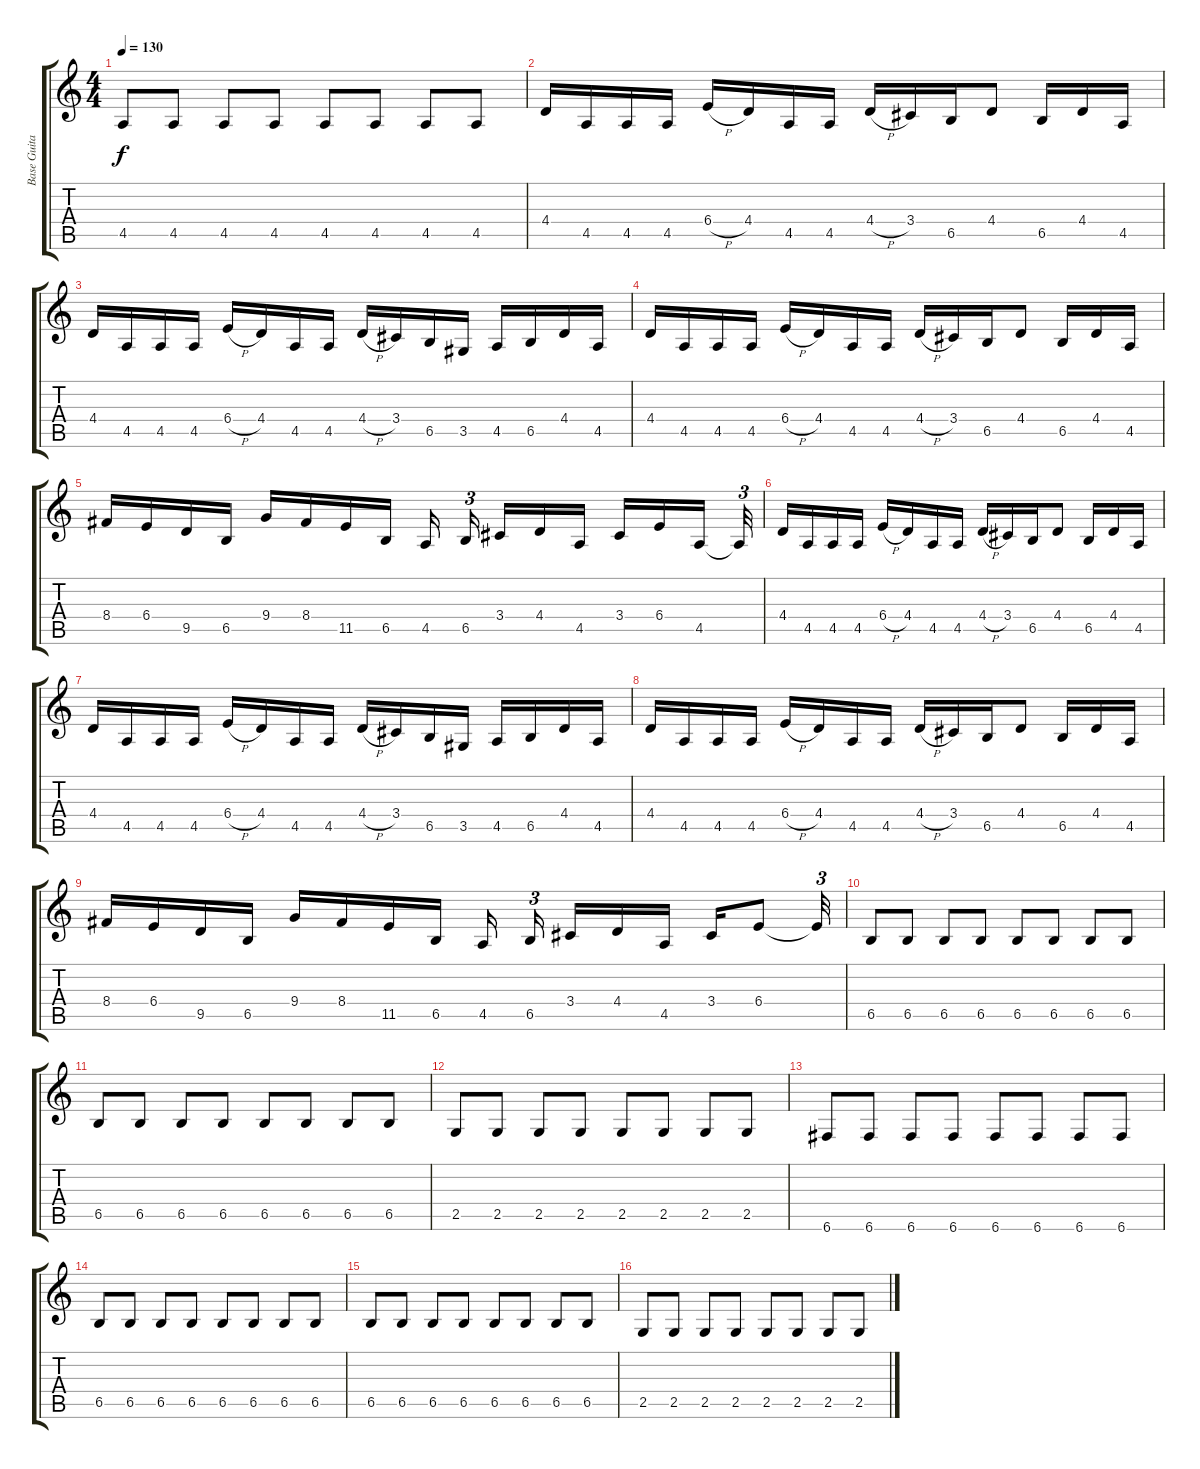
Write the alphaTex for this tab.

\track ("Base Guitar" "Base Guita") {instrument electricbassfinger}
\staff {score tabs}
\tuning (C4 G3 Eb3 Bb2 F2 C2) {hide}
\ts (4 4)
\tempo 130
\clef g2
\ks c
4.5.8{dy f} 4.5.8 4.5.8 4.5.8 4.5.8 4.5.8 4.5.8 4.5.8 |
4.4.16 4.5.16 4.5.16 4.5.16 6.4{h}.16 4.4.16 4.5.16 4.5.16 4.4{h}.16 3.4.16 6.5.16 4.4.8 6.5.16 4.4.16 4.5.16 |
4.4.16 4.5.16 4.5.16 4.5.16 6.4{h}.16 4.4.16 4.5.16 4.5.16 4.4{h}.16 3.4.16 6.5.16 3.5.16 4.5.16 6.5.16 4.4.16 4.5.16 |
4.4.16 4.5.16 4.5.16 4.5.16 6.4{h}.16 4.4.16 4.5.16 4.5.16 4.4{h}.16 3.4.16 6.5.16 4.4.8 6.5.16 4.4.16 4.5.16 |
8.4.16 6.4.16 9.5.16 6.5.16 9.4.16 8.4.16 11.5.16 6.5.16 4.5.16 6.5.16{tu (3 2)} 3.4.16 4.4.16 4.5.16 3.4.16 6.4.16 4.5.16 4.5{t}.32{tu (3 2)} |
4.4.16 4.5.16 4.5.16 4.5.16 6.4{h}.16 4.4.16 4.5.16 4.5.16 4.4{h}.16 3.4.16 6.5.16 4.4.8 6.5.16 4.4.16 4.5.16 |
4.4.16 4.5.16 4.5.16 4.5.16 6.4{h}.16 4.4.16 4.5.16 4.5.16 4.4{h}.16 3.4.16 6.5.16 3.5.16 4.5.16 6.5.16 4.4.16 4.5.16 |
4.4.16 4.5.16 4.5.16 4.5.16 6.4{h}.16 4.4.16 4.5.16 4.5.16 4.4{h}.16 3.4.16 6.5.16 4.4.8 6.5.16 4.4.16 4.5.16 |
8.4.16 6.4.16 9.5.16 6.5.16 9.4.16 8.4.16 11.5.16 6.5.16 4.5.16 6.5.16{tu (3 2)} 3.4.16 4.4.16 4.5.16 3.4.16 6.4.8 6.4{t}.32{tu (3 2)} |
6.5.8 6.5.8 6.5.8 6.5.8 6.5.8 6.5.8 6.5.8 6.5.8 |
6.5.8 6.5.8 6.5.8 6.5.8 6.5.8 6.5.8 6.5.8 6.5.8 |
2.5.8 2.5.8 2.5.8 2.5.8 2.5.8 2.5.8 2.5.8 2.5.8 |
6.6.8 6.6.8 6.6.8 6.6.8 6.6.8 6.6.8 6.6.8 6.6.8 |
6.5.8 6.5.8 6.5.8 6.5.8 6.5.8 6.5.8 6.5.8 6.5.8 |
6.5.8 6.5.8 6.5.8 6.5.8 6.5.8 6.5.8 6.5.8 6.5.8 |
2.5.8 2.5.8 2.5.8 2.5.8 2.5.8 2.5.8 2.5.8 2.5.8
